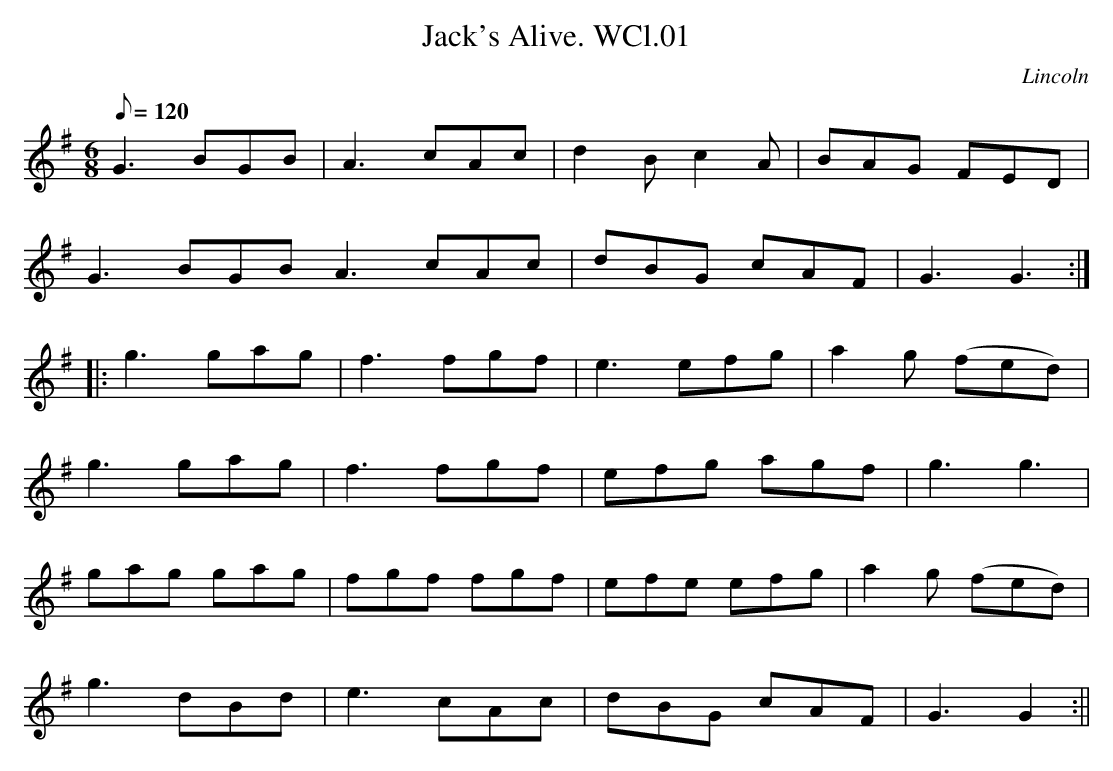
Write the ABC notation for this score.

X:1
T:Jack's Alive. WCl.01
M:6/8
L:1/8
Q:120
O:Lincoln
K:G
G3 BGB|A3 cAc|d2Bc2A|BAG FED|!
G3 BGB1A3 cAc|dBG cAF|G3G3::!
g3 gag|f3  fgf|e3 efg|a2g (fed)|!
g3 gag|f3 fgf|efg agf|g3 g3|!
gag gag|fgf fgf|efe efg|a2g  (fed)|!
g3 dBd|e3 cAc|dBG cAF|G3 G2:||
